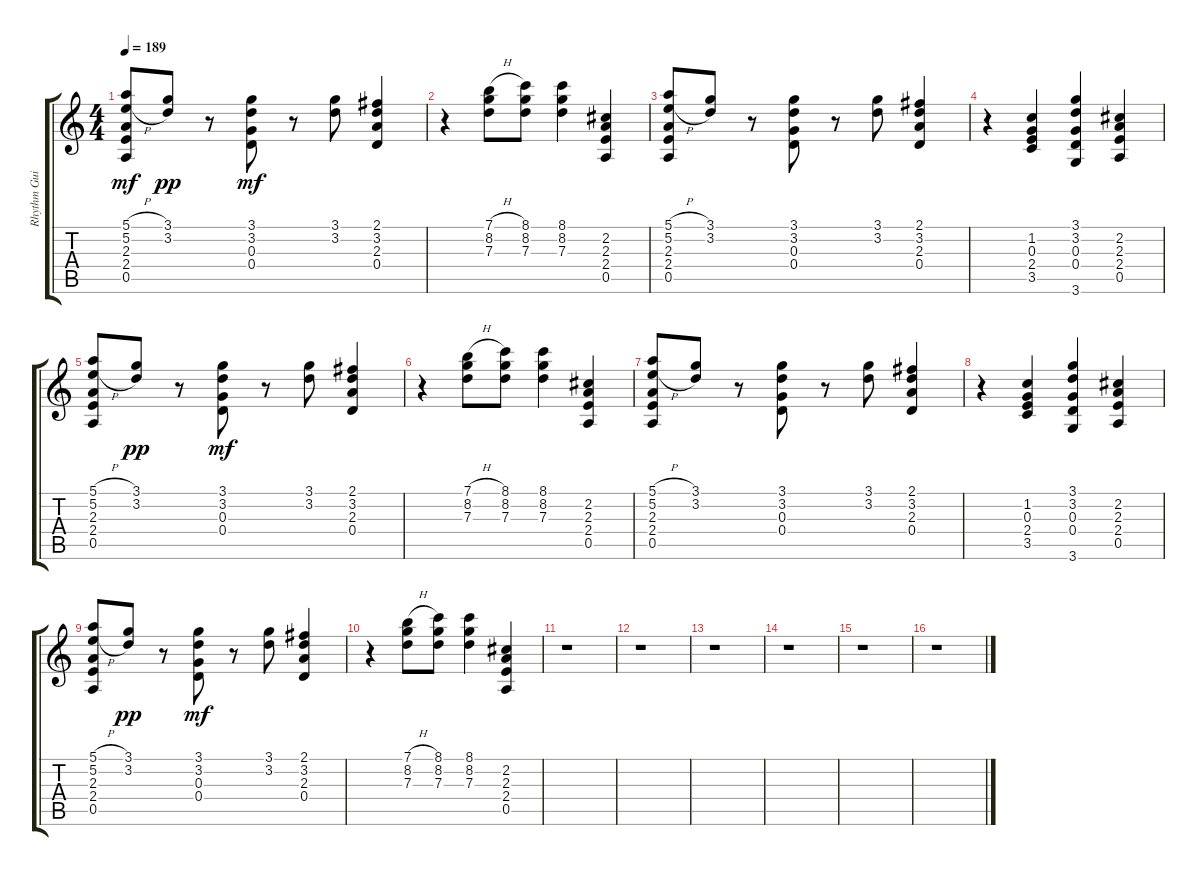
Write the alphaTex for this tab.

\track ("Rhythm Guitar I" "Rhythm Gui") {instrument overdrivenguitar}
\staff {score tabs}
\tuning (E4 B3 G3 D3 A2 E2) {hide}
\ts (4 4)
\tempo 189
\clef g2
\ks c
(5.1{h} 5.2{h} 2.3 2.4 0.5).8{dy mf} (3.1 3.2).8{dy pp} r.8 (3.1 3.2 0.3 0.4).8{dy mf} r.8 (3.1 3.2).8 (2.1 3.2 2.3 0.4).4 |
r.4 (7.1{h} 8.2 7.3).8 (8.1 8.2 7.3).8 (8.1 8.2 7.3).4 (2.2 2.3 2.4 0.5).4 |
(5.1{h} 5.2{h} 2.3 2.4 0.5).8 (3.1 3.2).8 r.8 (3.1 3.2 0.3 0.4).8 r.8 (3.1 3.2).8 (2.1 3.2 2.3 0.4).4 |
r.4 (1.2 0.3 2.4 3.5).4 (3.1 3.2 0.3 0.4 3.6).4 (2.2 2.3 2.4 0.5).4 |
(5.1{h} 5.2{h} 2.3 2.4 0.5).8 (3.1 3.2).8{dy pp} r.8 (3.1 3.2 0.3 0.4).8{dy mf} r.8 (3.1 3.2).8 (2.1 3.2 2.3 0.4).4 |
r.4 (7.1{h} 8.2 7.3).8 (8.1 8.2 7.3).8 (8.1 8.2 7.3).4 (2.2 2.3 2.4 0.5).4 |
(5.1{h} 5.2{h} 2.3 2.4 0.5).8 (3.1 3.2).8 r.8 (3.1 3.2 0.3 0.4).8 r.8 (3.1 3.2).8 (2.1 3.2 2.3 0.4).4 |
r.4 (1.2 0.3 2.4 3.5).4 (3.1 3.2 0.3 0.4 3.6).4 (2.2 2.3 2.4 0.5).4 |
(5.1{h} 5.2{h} 2.3 2.4 0.5).8 (3.1 3.2).8{dy pp} r.8 (3.1 3.2 0.3 0.4).8{dy mf} r.8 (3.1 3.2).8 (2.1 3.2 2.3 0.4).4 |
r.4 (7.1{h} 8.2 7.3).8 (8.1 8.2 7.3).8 (8.1 8.2 7.3).4 (2.2 2.3 2.4 0.5).4 |
r.1 |
r.1 |
r.1 |
r.1 |
r.1 |
r.1
